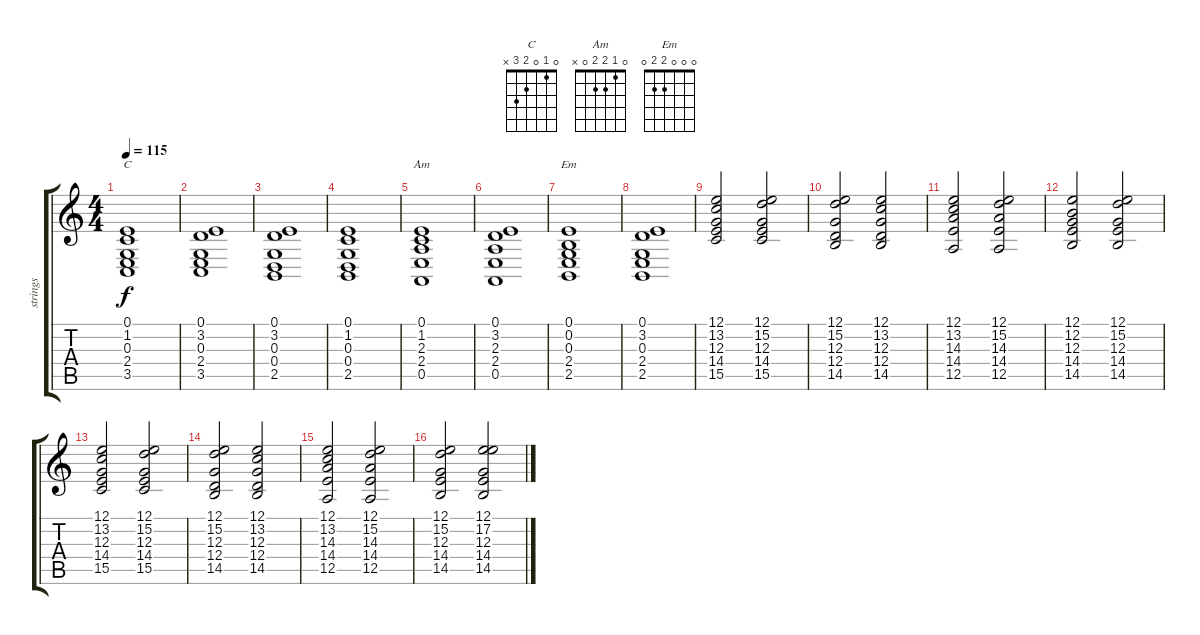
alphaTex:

\track ("strings" "strings") {instrument stringensemble1}
\staff {score tabs}
\tuning (E4 B3 G3 D3 A2 E2) {hide}
\chord ("C" 0 1 0 2 3 x)
\chord ("Am" 0 1 2 2 0 x)
\chord ("Em" 0 0 0 2 2 0)
\ts (4 4)
\tempo 115
\clef g2
\ks c
(0.1 1.2 0.3 2.4 3.5).1{ch "C" dy f} |
(0.1 3.2 0.3 2.4 3.5).1 |
(0.1 3.2 0.3 0.4 2.5).1 |
(0.1 1.2 0.3 0.4 2.5).1 |
(0.1 1.2 2.3 2.4 0.5).1{ch "Am"} |
(0.1 3.2 2.3 2.4 0.5).1 |
(0.1 0.2 0.3 2.4 2.5).1{ch "Em"} |
(0.1 3.2 0.3 2.4 2.5).1 |
(12.1 13.2 12.3 14.4 15.5).2{instrument pad6metallic} (12.1 15.2 12.3 14.4 15.5).2 |
(12.1 15.2 12.3 12.4 14.5).2 (12.1 13.2 12.3 12.4 14.5).2 |
(12.1 13.2 14.3 14.4 12.5).2 (12.1 15.2 14.3 14.4 12.5).2 |
(12.1 12.2 12.3 14.4 14.5).2 (12.1 15.2 12.3 14.4 14.5).2 |
(12.1 13.2 12.3 14.4 15.5).2 (12.1 15.2 12.3 14.4 15.5).2 |
(12.1 15.2 12.3 12.4 14.5).2 (12.1 13.2 12.3 12.4 14.5).2 |
(12.1 13.2 14.3 14.4 12.5).2 (12.1 15.2 14.3 14.4 12.5).2 |
(12.1 15.2 12.3 14.4 14.5).2 (12.1 17.2 12.3 14.4 14.5).2
